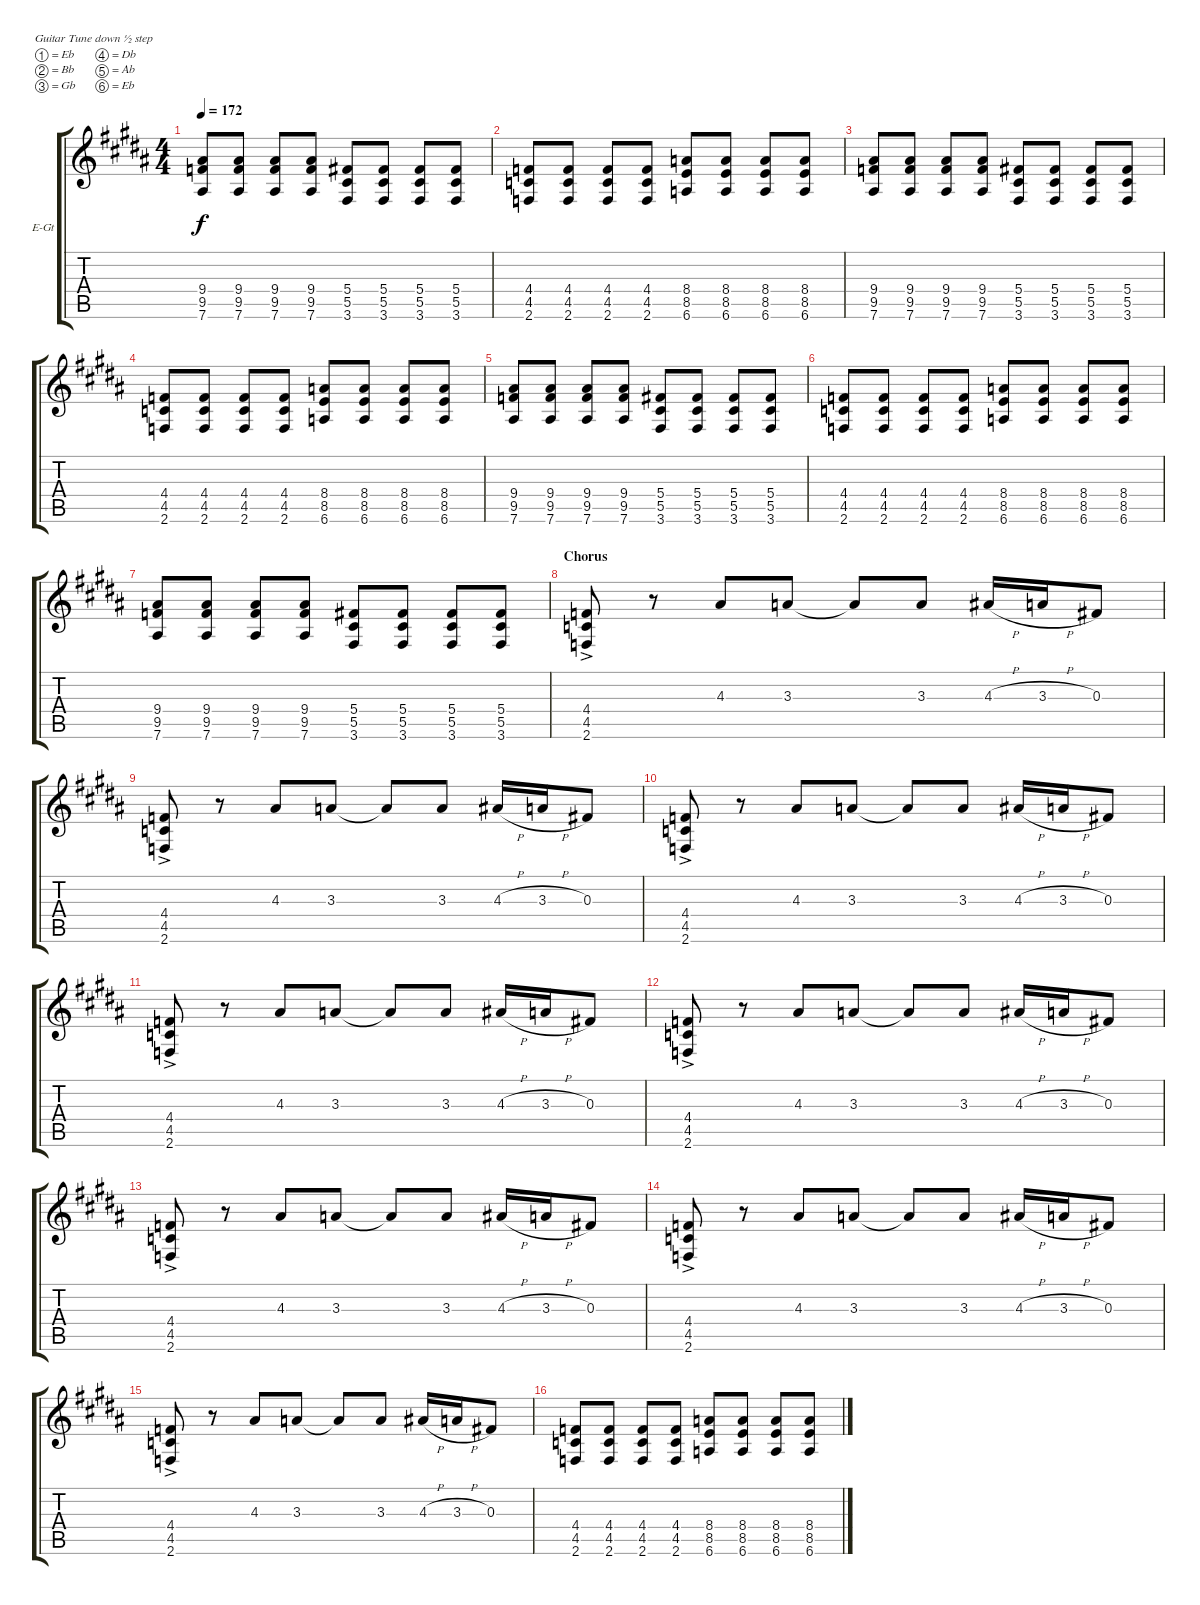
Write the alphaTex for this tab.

\defaultSystemsLayout 4
\bracketExtendMode groupsimilarinstruments
\firstSystemTrackNameOrientation horizontal
\otherSystemsTrackNameOrientation horizontal
\track ("Electric Guitar" "E-Gt") {instrument distortionguitar}
\staff {score tabs}
\tuning (Eb4 Bb3 Gb3 Db3 Ab2 Eb2)
\ts (4 4)
\tempo 172
\clef g2
\scale
1.08575
\ks b
(9.4 9.5 7.6).8{dy f} (9.4 9.5 7.6).8 (9.4 9.5 7.6).8 (9.4 9.5 7.6).8 (5.4 5.5 3.6).8 (5.4 5.5 3.6).8 (5.4 5.5 3.6).8 (5.4 5.5 3.6).8 |
\scale
0.91425 (4.4 4.5 2.6).8 (4.4 4.5 2.6).8 (4.4 4.5 2.6).8 (4.4 4.5 2.6).8 (8.4 8.5 6.6).8 (8.4 8.5 6.6).8 (8.4 8.5 6.6).8 (8.4 8.5 6.6).8 |
\scale
1.08575 (9.4 9.5 7.6).8 (9.4 9.5 7.6).8 (9.4 9.5 7.6).8 (9.4 9.5 7.6).8 (5.4 5.5 3.6).8 (5.4 5.5 3.6).8 (5.4 5.5 3.6).8 (5.4 5.5 3.6).8 |
\scale
0.91425 (4.4 4.5 2.6).8 (4.4 4.5 2.6).8 (4.4 4.5 2.6).8 (4.4 4.5 2.6).8 (8.4 8.5 6.6).8 (8.4 8.5 6.6).8 (8.4 8.5 6.6).8 (8.4 8.5 6.6).8 |
\scale
1.08575 (9.4 9.5 7.6).8 (9.4 9.5 7.6).8 (9.4 9.5 7.6).8 (9.4 9.5 7.6).8 (5.4 5.5 3.6).8 (5.4 5.5 3.6).8 (5.4 5.5 3.6).8 (5.4 5.5 3.6).8 |
\scale
0.91425 (4.4 4.5 2.6).8 (4.4 4.5 2.6).8 (4.4 4.5 2.6).8 (4.4 4.5 2.6).8 (8.4 8.5 6.6).8 (8.4 8.5 6.6).8 (8.4 8.5 6.6).8 (8.4 8.5 6.6).8 |
\scale
1.08575 (9.4 9.5 7.6).8 (9.4 9.5 7.6).8 (9.4 9.5 7.6).8 (9.4 9.5 7.6).8 (5.4 5.5 3.6).8 (5.4 5.5 3.6).8 (5.4 5.5 3.6).8 (5.4 5.5 3.6).8 |
\section ("" "Chorus")
\scale
0.91425 (4.4 4.5 2.6{ac}).8 r.8 4.3.8 3.3.8 3.3{t}.8 3.3.8 4.3{h}.16 3.3{h}.16 0.3.8 |
\scale
1.08575 (4.4 4.5 2.6{ac}).8 r.8 4.3.8 3.3.8 3.3{t}.8 3.3.8 4.3{h}.16 3.3{h}.16 0.3.8 |
\scale
0.91425 (4.4 4.5 2.6{ac}).8 r.8 4.3.8 3.3.8 3.3{t}.8 3.3.8 4.3{h}.16 3.3{h}.16 0.3.8 |
\scale
1.08575 (4.4 4.5 2.6{ac}).8 r.8 4.3.8 3.3.8 3.3{t}.8 3.3.8 4.3{h}.16 3.3{h}.16 0.3.8 |
\scale
0.91425 (4.4 4.5 2.6{ac}).8 r.8 4.3.8 3.3.8 3.3{t}.8 3.3.8 4.3{h}.16 3.3{h}.16 0.3.8 |
\scale
1.08575 (4.4 4.5 2.6{ac}).8 r.8 4.3.8 3.3.8 3.3{t}.8 3.3.8 4.3{h}.16 3.3{h}.16 0.3.8 |
\scale
0.91425 (4.4 4.5 2.6{ac}).8 r.8 4.3.8 3.3.8 3.3{t}.8 3.3.8 4.3{h}.16 3.3{h}.16 0.3.8 |
\scale
1.08575 (4.4 4.5 2.6{ac}).8 r.8 4.3.8 3.3.8 3.3{t}.8 3.3.8 4.3{h}.16 3.3{h}.16 0.3.8 |
\scale
0.91425 (4.4 4.5 2.6).8 (4.4 4.5 2.6).8 (4.4 4.5 2.6).8 (4.4 4.5 2.6).8 (8.4 8.5 6.6).8 (8.4 8.5 6.6).8 (8.4 8.5 6.6).8 (8.4 8.5 6.6).8
